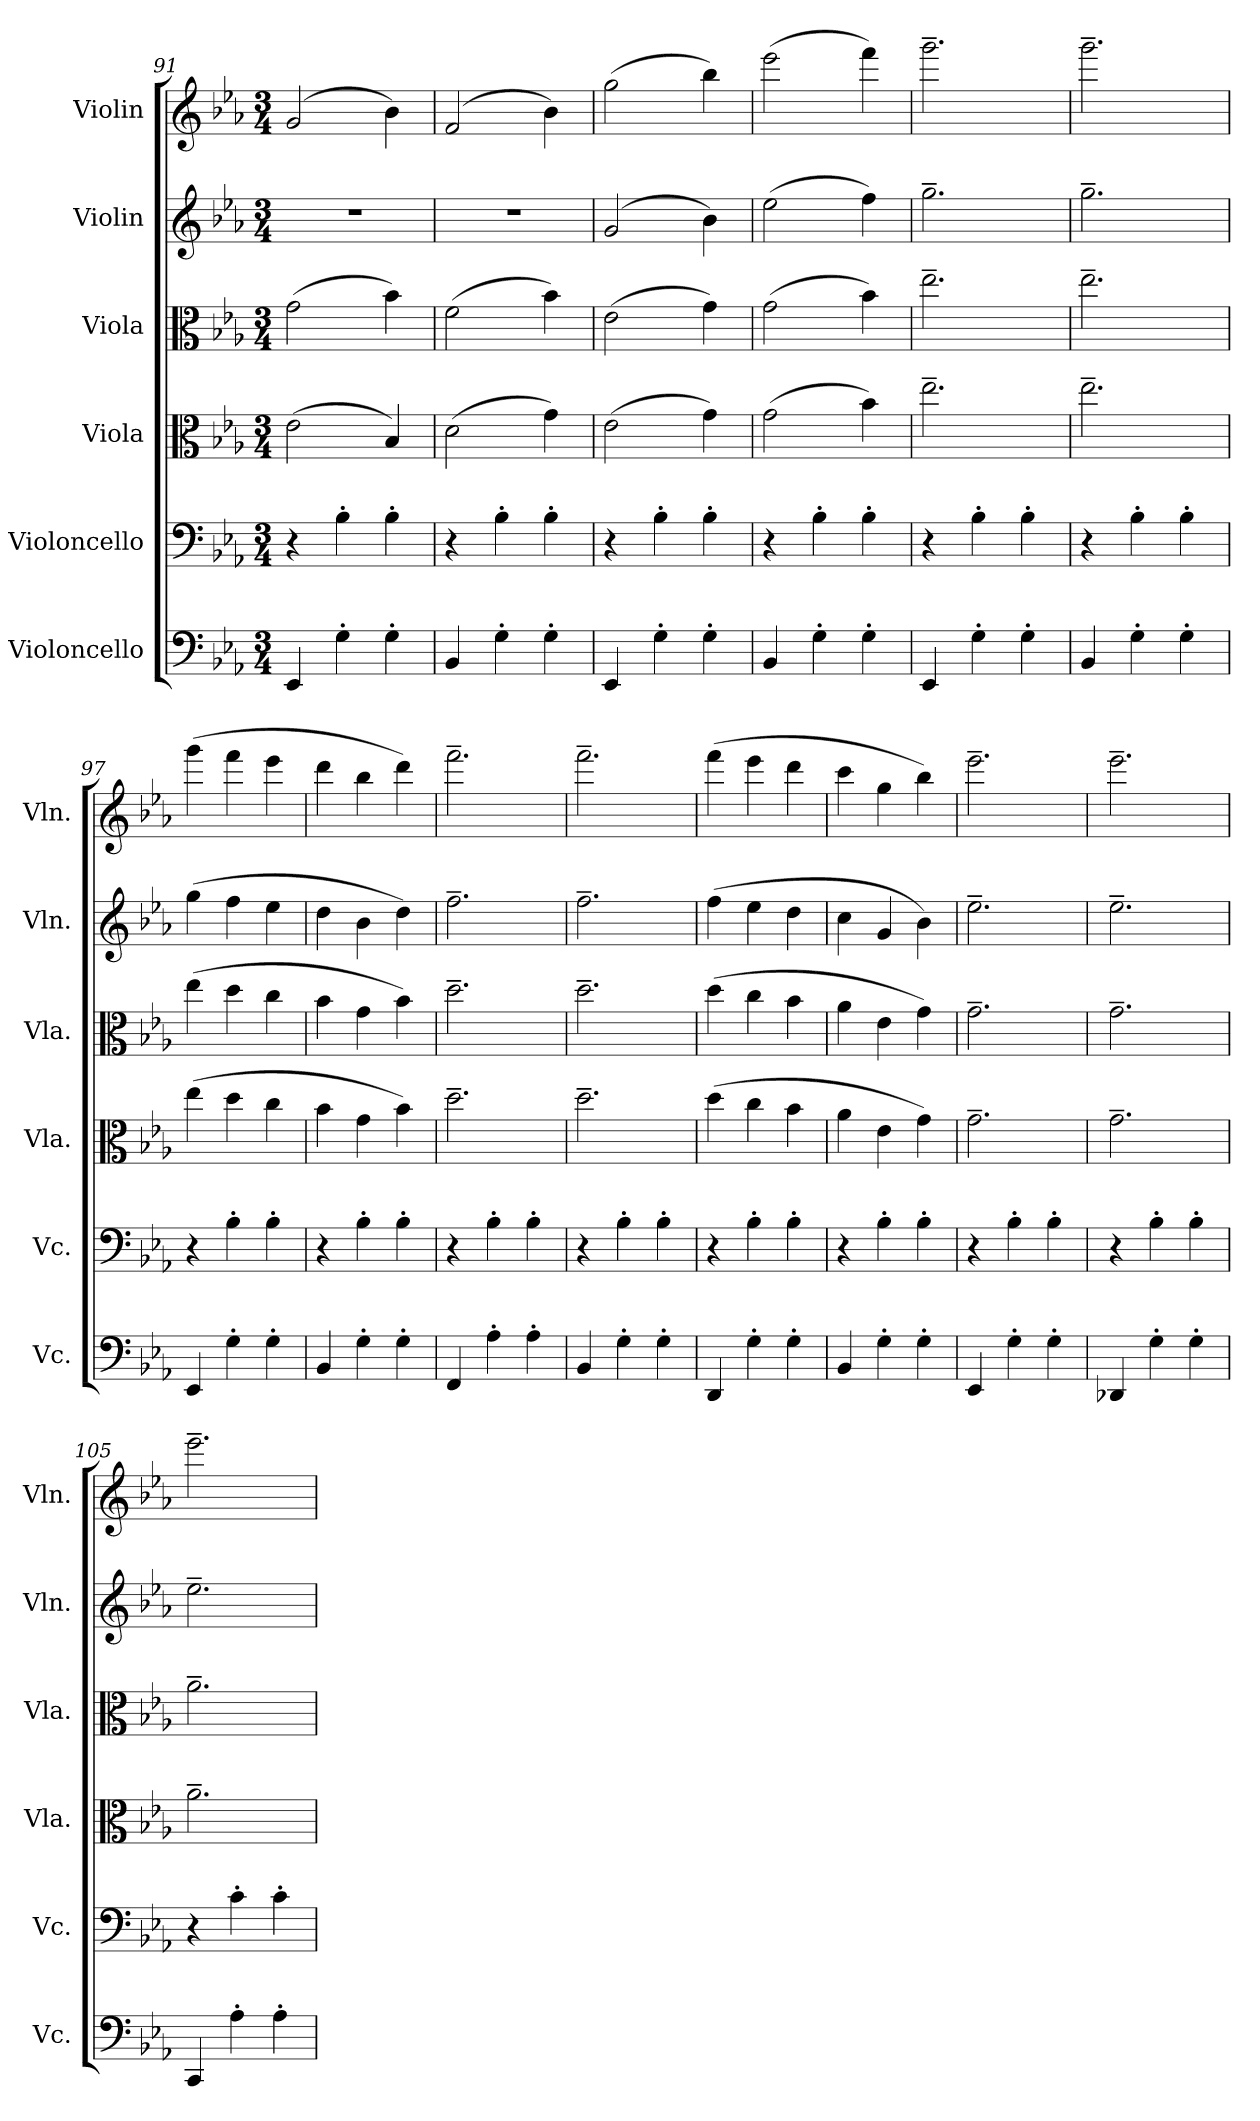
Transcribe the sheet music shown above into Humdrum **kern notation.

**kern	**kern	**kern	**kern	**kern	**kern
*part6	*part5	*part4	*part3	*part2	*part1
*staff6	*staff5	*staff4	*staff3	*staff2	*staff1
*I"Violoncello	*I"Violoncello	*I"Viola	*I"Viola	*I"Violin	*I"Violin
*I'Vc.	*I'Vc.	*I'Vla.	*I'Vla.	*I'Vln.	*I'Vln.
*clefF4	*clefF4	*clefC3	*clefC3	*clefG2	*clefG2
*k[b-e-a-]	*k[b-e-a-]	*k[b-e-a-]	*k[b-e-a-]	*k[b-e-a-]	*k[b-e-a-]
*M3/4	*M3/4	*M3/4	*M3/4	*M3/4	*M3/4
=91	=91	=91	=91	=91	=91
4EE-/	4r	(>2e-\	(>2g\	2.r	(>2g/
4G'\	4B-'\	.	.	.	.
4G'\	4B-'\	4B-/)	4b-\)	.	4b-\)
=92	=92	=92	=92	=92	=92
4BB-/	4r	(>2d\	(>2f\	2.r	(>2f/
4G'\	4B-'\	.	.	.	.
4G'\	4B-'\	4g\)	4b-\)	.	4b-\)
=93	=93	=93	=93	=93	=93
4EE-/	4r	(>2e-\	(>2e-\	(>2g/	(>2gg\
4G'\	4B-'\	.	.	.	.
4G'\	4B-'\	4g\)	4g\)	4b-\)	4bb-\)
=94	=94	=94	=94	=94	=94
4BB-/	4r	(>2g\	(>2g\	(>2ee-\	(>2eee-\
4G'\	4B-'\	.	.	.	.
4G'\	4B-'\	4b-\)	4b-\)	4ff\)	4fff\)
!!LO:PB:g=z
=95	=95	=95	=95	=95	=95
4EE-/	4r	2.ee-~\	2.ee-~\	2.gg~\	2.ggg~\
4G'\	4B-'\	.	.	.	.
4G'\	4B-'\	.	.	.	.
=96	=96	=96	=96	=96	=96
4BB-/	4r	2.ee-~\	2.ee-~\	2.gg~\	2.ggg~\
4G'\	4B-'\	.	.	.	.
4G'\	4B-'\	.	.	.	.
=97	=97	=97	=97	=97	=97
4EE-/	4r	(>4ee-\	(>4ee-\	(>4gg\	(>4ggg\
4G'\	4B-'\	4dd\	4dd\	4ff\	4fff\
4G'\	4B-'\	4cc\	4cc\	4ee-\	4eee-\
=98	=98	=98	=98	=98	=98
4BB-/	4r	4b-\	4b-\	4dd\	4ddd\
4G'\	4B-'\	4g\	4g\	4b-\	4bb-\
4G'\	4B-'\	4b-\)	4b-\)	4dd\)	4ddd\)
=99	=99	=99	=99	=99	=99
4FF/	4r	2.dd~\	2.dd~\	2.ff~\	2.fff~\
4A-'\	4B-'\	.	.	.	.
4A-'\	4B-'\	.	.	.	.
=100	=100	=100	=100	=100	=100
4BB-/	4r	2.dd~\	2.dd~\	2.ff~\	2.fff~\
4G'\	4B-'\	.	.	.	.
4G'\	4B-'\	.	.	.	.
=101	=101	=101	=101	=101	=101
4DD/	4r	(>4dd\	(>4dd\	(>4ff\	(>4fff\
4G'\	4B-'\	4cc\	4cc\	4ee-\	4eee-\
4G'\	4B-'\	4b-\	4b-\	4dd\	4ddd\
=102	=102	=102	=102	=102	=102
4BB-/	4r	4a-\	4a-\	4cc\	4ccc\
4G'\	4B-'\	4e-\	4e-\	4g/	4gg\
4G'\	4B-'\	4g\)	4g\)	4b-\)	4bb-\)
=103	=103	=103	=103	=103	=103
4EE-/	4r	2.g~\	2.g~\	2.ee-~\	2.eee-~\
4G'\	4B-'\	.	.	.	.
4G'\	4B-'\	.	.	.	.
=104	=104	=104	=104	=104	=104
4DD-X/	4r	2.g~\	2.g~\	2.ee-~\	2.eee-~\
4G'\	4B-'\	.	.	.	.
4G'\	4B-'\	.	.	.	.
!!LO:LB:g=z
=105	=105	=105	=105	=105	=105
4CC/	4r	2.a-~\	2.a-~\	2.ee-~\	2.eee-~\
4A-'\	4c'\	.	.	.	.
4A-'\	4c'\	.	.	.	.
=	=	=	=	=	=
*-	*-	*-	*-	*-	*-
